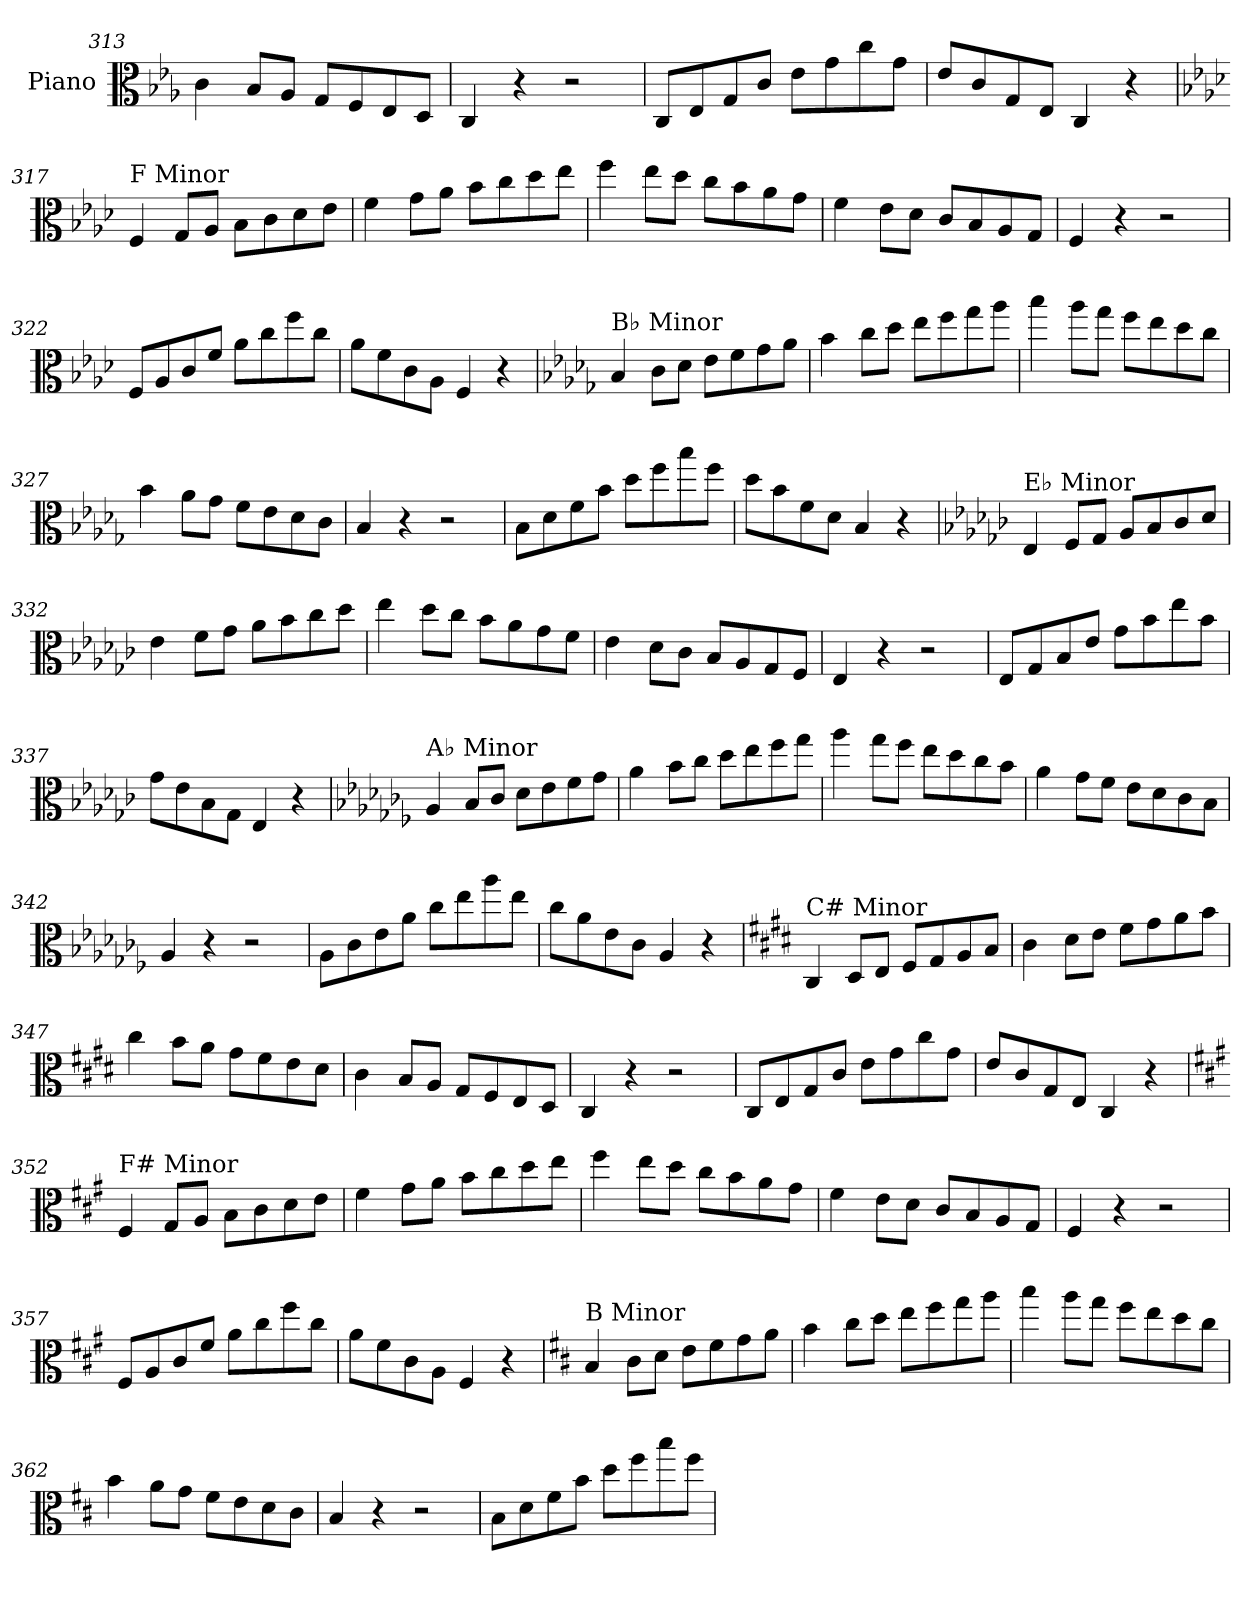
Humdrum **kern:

**kern
*part1
*staff1
*I"Piano
*I'Pno.
*clefC3
*k[b-e-a-]
=313
4c\
8B-/L
8A-/J
8G/L
8F/
8E-/
8D/J
=314
4C/
4r
2r
=315
8C/L
8E-/
8G/
8c/J
8e-\L
8g\
8cc\
8g\J
=316
8e-/L
8c/
8G/
8E-/J
4C/
4r
!!LO:LB:g=z
=317
*k[b-e-a-d-]
!LO:TX:a:t=F Minor
4F/
8G/L
8A-/J
8B-\L
8c\
8d-\
8e-\J
=318
4f\
8g\L
8a-\J
8b-\L
8cc\
8dd-\
8ee-\J
=319
4ff\
8ee-\L
8dd-\J
8cc\L
8b-\
8a-\
8g\J
=320
4f\
8e-\L
8d-\J
8c/L
8B-/
8A-/
8G/J
=321
4F/
4r
2r
=322
8F/L
8A-/
8c/
8f/J
8a-\L
8cc\
8ff\
8cc\J
=323
8a-\L
8f\
8c\
8A-\J
4F/
4r
!!LO:LB:g=z
=324
*k[b-e-a-d-g-]
!LO:TX:a:t=B♭ Minor
4B-/
8c\L
8d-\J
8e-\L
8f\
8g-\
8a-\J
=325
4b-\
8cc\L
8dd-\J
8ee-\L
8ff\
8gg-\
8aa-\J
=326
4bb-\
8aa-\L
8gg-\J
8ff\L
8ee-\
8dd-\
8cc\J
=327
4b-\
8a-\L
8g-\J
8f\L
8e-\
8d-\
8c\J
=328
4B-/
4r
2r
=329
8B-\L
8d-\
8f\
8b-\J
8dd-\L
8ff\
8bb-\
8ff\J
=330
8dd-\L
8b-\
8f\
8d-\J
4B-/
4r
!!LO:LB:g=z
=331
*k[b-e-a-d-g-c-]
!LO:TX:a:t=E♭ Minor
4E-/
8F/L
8G-/J
8A-/L
8B-/
8c-/
8d-/J
=332
4e-\
8f\L
8g-\J
8a-\L
8b-\
8cc-\
8dd-\J
=333
4ee-\
8dd-\L
8cc-\J
8b-\L
8a-\
8g-\
8f\J
=334
4e-\
8d-\L
8c-\J
8B-/L
8A-/
8G-/
8F/J
=335
4E-/
4r
2r
=336
8E-/L
8G-/
8B-/
8e-/J
8g-\L
8b-\
8ee-\
8b-\J
=337
8g-\L
8e-\
8B-\
8G-\J
4E-/
4r
!!LO:LB:g=z
=338
*k[b-e-a-d-g-c-f-]
!LO:TX:a:t=A♭ Minor
4A-/
8B-/L
8c-/J
8d-\L
8e-\
8f-\
8g-\J
=339
4a-\
8b-\L
8cc-\J
8dd-\L
8ee-\
8ff-\
8gg-\J
=340
4aa-\
8gg-\L
8ff-\J
8ee-\L
8dd-\
8cc-\
8b-\J
=341
4a-\
8g-\L
8f-\J
8e-\L
8d-\
8c-\
8B-\J
=342
4A-/
4r
2r
=343
8A-\L
8c-\
8e-\
8a-\J
8cc-\L
8ee-\
8aa-\
8ee-\J
=344
8cc-\L
8a-\
8e-\
8c-\J
4A-/
4r
!!LO:LB:g=z
=345
*k[f#c#g#d#]
!LO:TX:a:t=C# Minor
4C#/
8D#/L
8E/J
8F#/L
8G#/
8A/
8B/J
=346
4c#\
8d#\L
8e\J
8f#\L
8g#\
8a\
8b\J
=347
4cc#\
8b\L
8a\J
8g#\L
8f#\
8e\
8d#\J
=348
4c#\
8B/L
8A/J
8G#/L
8F#/
8E/
8D#/J
=349
4C#/
4r
2r
=350
8C#/L
8E/
8G#/
8c#/J
8e\L
8g#\
8cc#\
8g#\J
=351
8e/L
8c#/
8G#/
8E/J
4C#/
4r
!!LO:LB:g=z
=352
*k[f#c#g#]
!LO:TX:a:t=F# Minor
4F#/
8G#/L
8A/J
8B\L
8c#\
8d\
8e\J
=353
4f#\
8g#\L
8a\J
8b\L
8cc#\
8dd\
8ee\J
=354
4ff#\
8ee\L
8dd\J
8cc#\L
8b\
8a\
8g#\J
=355
4f#\
8e\L
8d\J
8c#/L
8B/
8A/
8G#/J
=356
4F#/
4r
2r
=357
8F#/L
8A/
8c#/
8f#/J
8a\L
8cc#\
8ff#\
8cc#\J
=358
8a\L
8f#\
8c#\
8A\J
4F#/
4r
!!LO:LB:g=z
=359
*k[f#c#]
!LO:TX:a:t=B Minor
4B/
8c#\L
8d\J
8e\L
8f#\
8g\
8a\J
=360
4b\
8cc#\L
8dd\J
8ee\L
8ff#\
8gg\
8aa\J
=361
4bb\
8aa\L
8gg\J
8ff#\L
8ee\
8dd\
8cc#\J
=362
4b\
8a\L
8g\J
8f#\L
8e\
8d\
8c#\J
=363
4B/
4r
2r
=364
8B\L
8d\
8f#\
8b\J
8dd\L
8ff#\
8bb\
8ff#\J
=
*-
